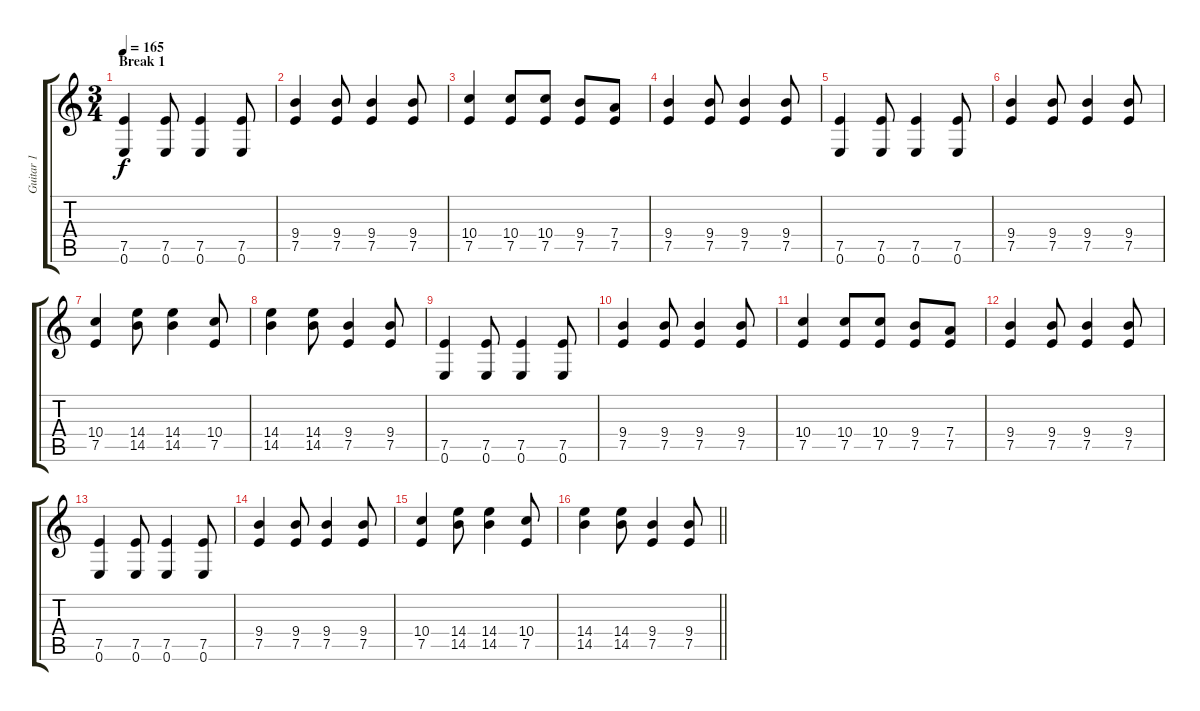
\track ("Guitar 1" "Guitar 1") {instrument distortionguitar}
\staff {score tabs}
\tuning (E4 B3 G3 D3 A2 E2) {hide}
\ts (3 4)
\section ("" "Break 1")
\tempo 165
\clef g2
\ks c
(7.5 0.6).4{dy f} (7.5 0.6).8 (7.5 0.6).4 (7.5 0.6).8 |
(9.4 7.5).4 (9.4 7.5).8 (9.4 7.5).4 (9.4 7.5).8 |
(10.4 7.5).4 (10.4 7.5).8 (10.4 7.5).8 (9.4 7.5).8 (7.4 7.5).8 |
(9.4 7.5).4 (9.4 7.5).8 (9.4 7.5).4 (9.4 7.5).8 |
(7.5 0.6).4 (7.5 0.6).8 (7.5 0.6).4 (7.5 0.6).8 |
(9.4 7.5).4 (9.4 7.5).8 (9.4 7.5).4 (9.4 7.5).8 |
(10.4 7.5).4 (14.4 14.5).8 (14.4 14.5).4 (10.4 7.5).8 |
(14.4 14.5).4 (14.4 14.5).8 (9.4 7.5).4 (9.4 7.5).8 |
(7.5 0.6).4 (7.5 0.6).8 (7.5 0.6).4 (7.5 0.6).8 |
(9.4 7.5).4 (9.4 7.5).8 (9.4 7.5).4 (9.4 7.5).8 |
(10.4 7.5).4 (10.4 7.5).8 (10.4 7.5).8 (9.4 7.5).8 (7.4 7.5).8 |
(9.4 7.5).4 (9.4 7.5).8 (9.4 7.5).4 (9.4 7.5).8 |
(7.5 0.6).4 (7.5 0.6).8 (7.5 0.6).4 (7.5 0.6).8 |
(9.4 7.5).4 (9.4 7.5).8 (9.4 7.5).4 (9.4 7.5).8 |
(10.4 7.5).4 (14.4 14.5).8 (14.4 14.5).4 (10.4 7.5).8 |
\barLineRight lightlight
(14.4 14.5).4 (14.4 14.5).8 (9.4 7.5).4 (9.4 7.5).8
